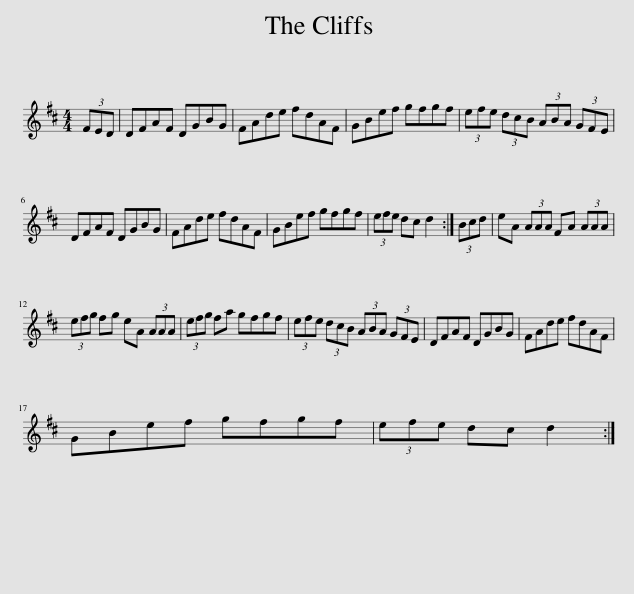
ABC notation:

X:1
L:1/8
M:4/4
I:linebreak $
K:D
V:1 treble
V:1
 (3FED | DFAF DGBG | FAde fdAF | GBef gfgf | (3efe (3dcB (3ABA (3GFE |$ %5
 DFAF DGBG | FAde fdAF | GBef gfgf | (3efe dc d2 :| (3Bcd | %10
 eA (3AAA FA (3AAA |$ (3efg fg eA (3AAA | (3efg fa gfgf | (3efe (3dcB (3ABA (3GFE | DFAF DGBG | %15
 FAde fdAF |$ GBef gfgf | (3efe dc d2 :| %18
